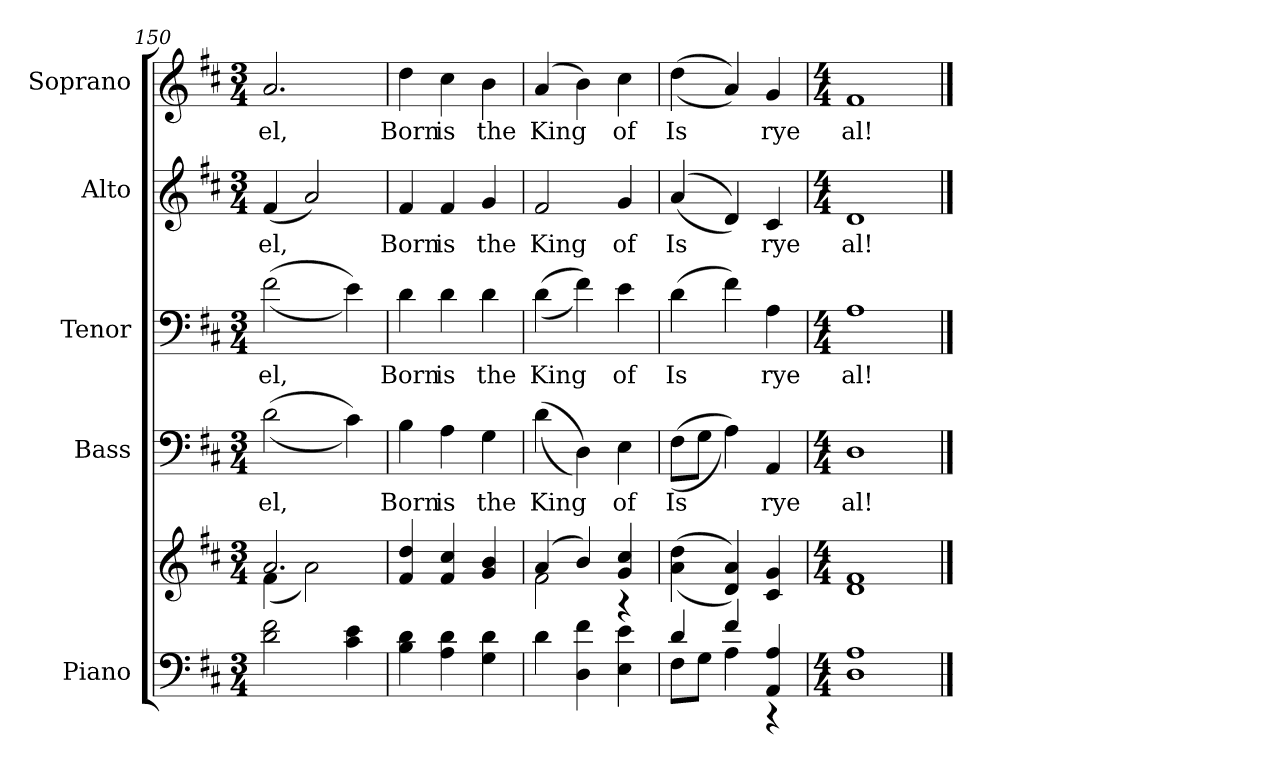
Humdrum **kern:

**kern	**kern	**kern	**text	**kern	**text	**kern	**text	**kern	**text
*part5	*part5	*part4	*part4	*part3	*part3	*part2	*part2	*part1	*part1
*staff6	*staff5	*staff4	*staff4	*staff3	*staff3	*staff2	*staff2	*staff1	*staff1
*I"Piano	*	*I"Bass	*	*I"Tenor	*	*I"Alto	*	*I"Soprano	*
*I'Pno.	*	*I'B.	*	*I'T.	*	*I'A.	*	*I'S.	*
*clefF4	*clefG2	*clefF4	*	*clefF4	*	*clefG2	*	*clefG2	*
*k[f#c#]	*k[f#c#]	*k[f#c#]	*	*k[f#c#]	*	*k[f#c#]	*	*k[f#c#]	*
*D:	*D:	*D:	*	*D:	*	*D:	*	*D:	*
*M3/4	*M3/4	*M3/4	*	*M3/4	*	*M3/4	*	*M3/4	*
=150	=150	=150	=150	=150	=150	=150	=150	=150	=150
*	*^	*	*	*	*	*	*	*	*
!	!	!	!	!LO:LY:b:color=#000000	!	!	!	!	!	!
!	!	!	!	!	!	!LO:LY:b:color=#000000	!	!	!	!
!	!	!	!	!	!	!	!	!LO:LY:b:color=#000000	!	!
!	!	!	!	!	!	!	!	!	!	!LO:LY:b:color=#000000
2di\ 2f#i	2.ai/	(4f#i\	((2di\	-el,	((2f#i\	-el,	(4f#i/	-el,	2.ai/	-el,
.	.	2ai\)	.	.	.	.	2ai/)	.	.	.
4c#i\ 4ei	.	.	4c#i\))	.	4ei\))	.	.	.	.	.
*	*v	*v	*	*	*	*	*	*	*	*
=151	=151	=151	=151	=151	=151	=151	=151	=151	=151
!	!	!	!LO:LY:b:color=#000000	!	!	!	!	!	!
!	!	!	!	!	!LO:LY:b:color=#000000	!	!	!	!
!	!	!	!	!	!	!	!LO:LY:b:color=#000000	!	!
*	*	*	*	*	*	*	*	*MM100	*
!	!	!	!	!	!	!	!	!	!LO:LY:b:color=#000000
4Bi\ 4di	4f#i/ 4ddi	4Bi\	Born	4di\	Born	4f#i/	Born	4ddi\	Born
!	!	!	!LO:LY:b:color=#000000	!	!	!	!	!	!
!	!	!	!	!	!LO:LY:b:color=#000000	!	!	!	!
!	!	!	!	!	!	!	!LO:LY:b:color=#000000	!	!
!	!	!	!	!	!	!	!	!	!LO:LY:b:color=#000000
4Ai\ 4di	4f#i/ 4cc#i	4Ai\	is	4di\	is	4f#i/	is	4cc#i\	is
!	!	!	!LO:LY:b:color=#000000	!	!	!	!	!	!
!	!	!	!	!	!LO:LY:b:color=#000000	!	!	!	!
!	!	!	!	!	!	!	!LO:LY:b:color=#000000	!	!
!	!	!	!	!	!	!	!	!	!LO:LY:b:color=#000000
4Gi\ 4di	4gi/ 4bi	4Gi\	the	4di\	the	4gi/	the	4bi\	the
!!LO:PB:g=z
=152	=152	=152	=152	=152	=152	=152	=152	=152	=152
*	*^	*	*	*	*	*	*	*	*
!	!	!	!	!LO:LY:b:color=#000000	!	!	!	!	!	!
!	!	!	!	!	!	!LO:LY:b:color=#000000	!	!	!	!
!	!	!	!	!	!	!	!	!LO:LY:b:color=#000000	!	!
!	!	!	!	!	!	!	!	!	!	!LO:LY:b:color=#000000
4di\	(4ai/	2f#i\	((4di\	King	((4di\	King	2f#i/	King	(4ai/	King
4Di\ 4f#i	4bi/)	.	4Di\))	.	4f#i\))	.	.	.	4bi\)	.
!	!	!	!	!LO:LY:b:color=#000000	!	!	!	!	!	!
!	!	!	!	!	!	!LO:LY:b:color=#000000	!	!	!	!
!	!	!	!	!	!	!	!	!LO:LY:b:color=#000000	!	!
!	!	!	!	!	!	!	!	!	!	!LO:LY:b:color=#000000
4Ei\ 4ei	4gi/ 4cc#i	4r	4Ei\	of	4ei\	of	4gi/	of	4cc#i\	of
*	*v	*v	*	*	*	*	*	*	*	*
=153	=153	=153	=153	=153	=153	=153	=153	=153	=153
*^	*	*	*	*	*	*	*	*	*
*	*	*^	*	*	*	*	*	*	*	*
!	!	!	!	!	!LO:LY:b:color=#000000	!	!	!	!	!	!
*	*	*v	*v	*	*	*	*	*	*	*	*
*	*	*^	*	*	*	*	*	*	*	*
!	!	!	!	!	!	!	!LO:LY:b:color=#000000	!	!	!	!
*	*	*v	*v	*	*	*	*	*	*	*	*
*	*	*^	*	*	*	*	*	*	*	*
!	!	!	!	!	!	!	!	!	!LO:LY:b:color=#000000	!	!
*	*	*v	*v	*	*	*	*	*	*	*	*
*	*	*^	*	*	*	*	*	*	*	*
!	!	!	!	!	!	!	!	!	!	!	!LO:LY:b:color=#000000
*	*	*v	*v	*	*	*	*	*	*	*	*
4di/	8F#i\L	((4ai\ 4ddi	((8F#i\L	Is	(4di\	Is	((4ai/	Is	((4ddi\	Is
.	8Gi\J	.	8Gi\J	.	.	.	.	.	.	.
4f#i/	4Ai\	4di/ 4ai))	4Ai\))	.	4f#i\)	.	4di/))	.	4ai/))	.
!	!	!	!	!LO:LY:b:color=#000000	!	!	!	!	!	!
!	!	!	!	!	!	!LO:LY:b:color=#000000	!	!	!	!
!	!	!	!	!	!	!	!	!LO:LY:b:color=#000000	!	!
!	!	!	!	!	!	!	!	!	!	!LO:LY:b:color=#000000
4AAi/ 4Ai	4r	4c#i/ 4gi	4AAi/	rye	4Ai\	rye	4c#i/	rye	4gi/	rye
*v	*v	*	*	*	*	*	*	*	*	*
=154	=154	=154	=154	=154	=154	=154	=154	=154	=154
*M4/4	*M4/4	*M4/4	*	*M4/4	*	*M4/4	*	*M4/4	*
*^	*	*	*	*	*	*	*	*	*
!	!	!	!	!LO:LY:b:color=#000000	!	!	!	!	!	!
*v	*v	*	*	*	*	*	*	*	*	*
*^	*	*	*	*	*	*	*	*	*
!	!	!	!	!	!	!LO:LY:b:color=#000000	!	!	!	!
*v	*v	*	*	*	*	*	*	*	*	*
*^	*	*	*	*	*	*	*	*	*
!	!	!	!	!	!	!	!	!LO:LY:b:color=#000000	!	!
*v	*v	*	*	*	*	*	*	*	*	*
*^	*	*	*	*	*	*	*	*	*
!	!	!	!	!	!	!	!	!	!	!LO:LY:b:color=#000000
*v	*v	*	*	*	*	*	*	*	*	*
1Di 1Ai	1di 1f#i	1Di	al!	1Ai	al!	1di	al!	1f#i	al!
==	==	==	==	==	==	==	==	==	==
*-	*-	*-	*-	*-	*-	*-	*-	*-	*-
